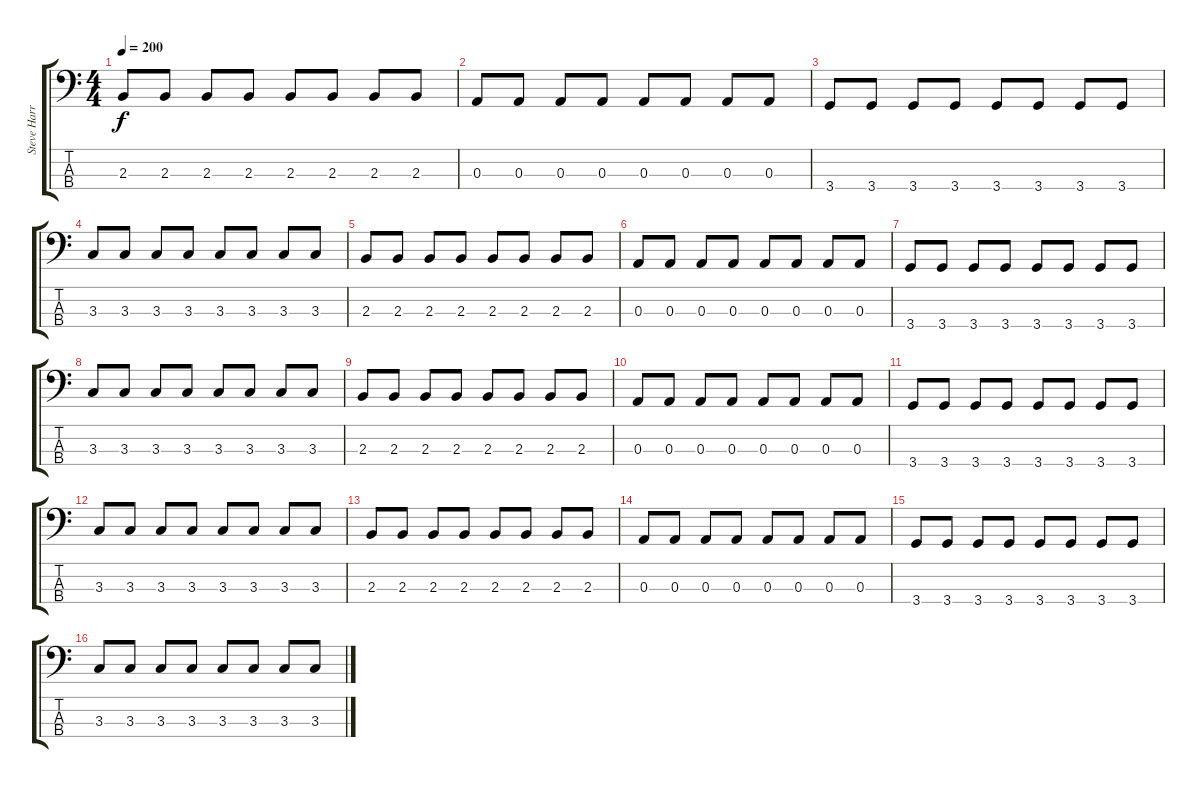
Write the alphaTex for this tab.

\track ("Steve Harris" "Steve Harr") {instrument slapbass2}
\staff {score tabs}
\tuning (G2 D2 A1 E1) {hide}
\ts (4 4)
\tempo 200
\clef f4
\ks c
2.3.8{dy f} 2.3.8 2.3.8 2.3.8 2.3.8 2.3.8 2.3.8 2.3.8 |
0.3.8 0.3.8 0.3.8 0.3.8 0.3.8 0.3.8 0.3.8 0.3.8 |
3.4.8 3.4.8 3.4.8 3.4.8 3.4.8 3.4.8 3.4.8 3.4.8 |
3.3.8 3.3.8 3.3.8 3.3.8 3.3.8 3.3.8 3.3.8 3.3.8 |
2.3.8 2.3.8 2.3.8 2.3.8 2.3.8 2.3.8 2.3.8 2.3.8 |
0.3.8 0.3.8 0.3.8 0.3.8 0.3.8 0.3.8 0.3.8 0.3.8 |
3.4.8 3.4.8 3.4.8 3.4.8 3.4.8 3.4.8 3.4.8 3.4.8 |
3.3.8 3.3.8 3.3.8 3.3.8 3.3.8 3.3.8 3.3.8 3.3.8 |
2.3.8 2.3.8 2.3.8 2.3.8 2.3.8 2.3.8 2.3.8 2.3.8 |
0.3.8 0.3.8 0.3.8 0.3.8 0.3.8 0.3.8 0.3.8 0.3.8 |
3.4.8 3.4.8 3.4.8 3.4.8 3.4.8 3.4.8 3.4.8 3.4.8 |
3.3.8 3.3.8 3.3.8 3.3.8 3.3.8 3.3.8 3.3.8 3.3.8 |
2.3.8 2.3.8 2.3.8 2.3.8 2.3.8 2.3.8 2.3.8 2.3.8 |
0.3.8 0.3.8 0.3.8 0.3.8 0.3.8 0.3.8 0.3.8 0.3.8 |
3.4.8 3.4.8 3.4.8 3.4.8 3.4.8 3.4.8 3.4.8 3.4.8 |
3.3.8 3.3.8 3.3.8 3.3.8 3.3.8 3.3.8 3.3.8 3.3.8
